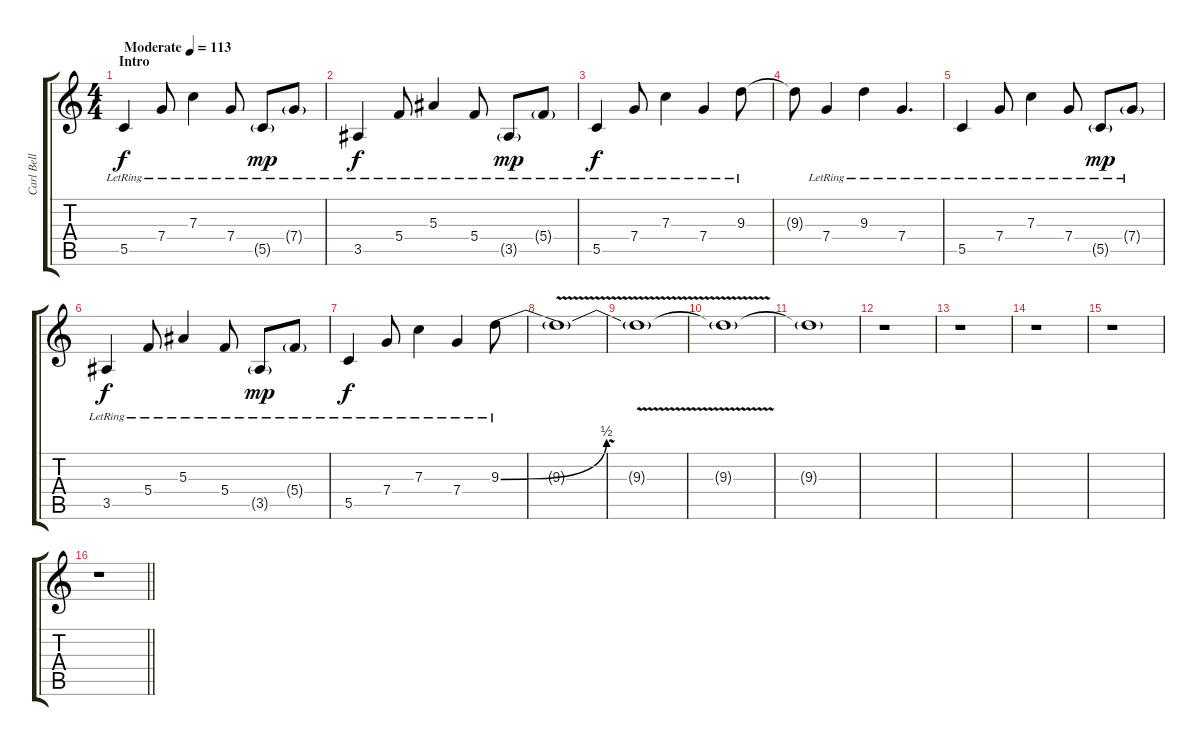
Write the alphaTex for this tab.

\track ("Carl Bell (Rhythm Guitar)" "Carl Bell ") {instrument electricguitarclean}
\staff {score tabs}
\tuning (D4 A3 F3 C3 G2 C2) {hide}
\ts (4 4)
\section ("" "Intro")
\tempo (113 "Moderate")
\clef g2
\ks c
5.5{lr}.4{dy f instrument electricguitarclean} 7.4{lr}.8 7.3{lr}.4 7.4{lr}.8 5.5{g lr}.8{dy mp} 7.4{g lr}.8 |
3.5{lr}.4{dy f} 5.4{lr}.8 5.3{lr}.4 5.4{lr}.8 3.5{g lr}.8{dy mp} 5.4{g lr}.8 |
5.5{lr}.4{dy f} 7.4{lr}.8 7.3{lr}.4 7.4{lr}.4 9.3{lr}.8 |
9.3{t}.8 7.4{lr}.4 9.3{lr}.4 7.4{lr}.4{d} |
5.5{lr}.4 7.4{lr}.8 7.3{lr}.4 7.4{lr}.8 5.5{g lr}.8{dy mp} 7.4{g lr}.8 |
3.5{lr}.4{dy f} 5.4{lr}.8 5.3{lr}.4 5.4{lr}.8 3.5{g lr}.8{dy mp} 5.4{g lr}.8 |
5.5{lr}.4{dy f} 7.4{lr}.8 7.3{lr}.4 7.4{lr}.4 9.3{be (bend 0 0 60 2) lr}.8{instrument distortionguitar} |
9.3{v t}.1 |
9.3{v t}.1{volume 0} |
9.3{t}.1 |
9.3{t}.1 |
r.1 |
r.1 |
r.1 |
r.1 |
\barLineRight lightlight
r.1
